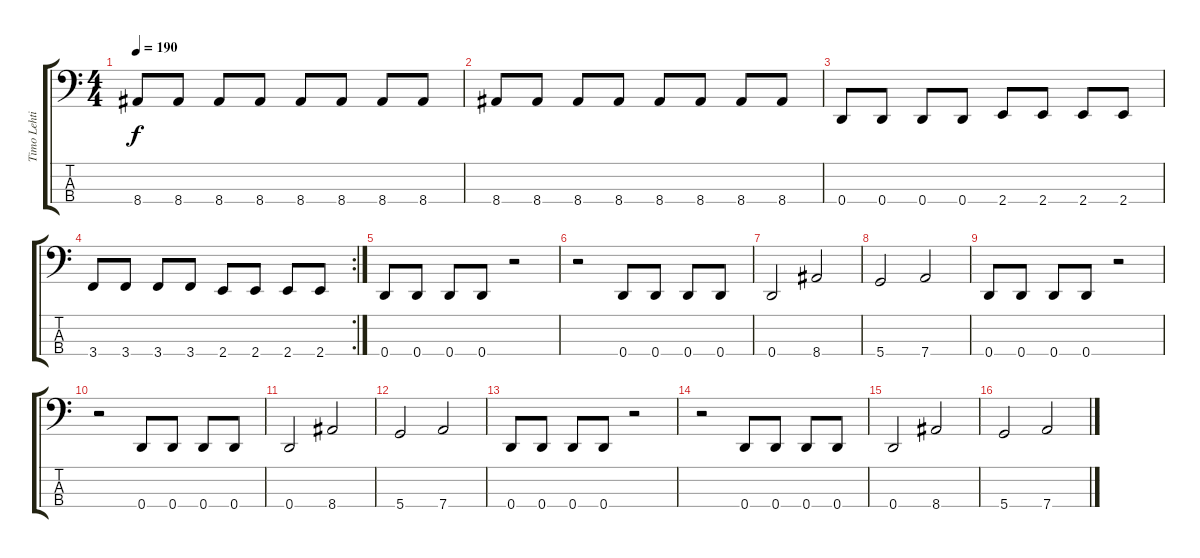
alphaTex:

\track ("Timo Lehtinen" "Timo Lehti") {instrument slapbass2}
\staff {score tabs}
\tuning (F2 C2 G1 D1) {hide}
\ts (4 4)
\tempo 190
\clef f4
\ks c
8.4.8{dy f} 8.4.8 8.4.8 8.4.8 8.4.8 8.4.8 8.4.8 8.4.8 |
8.4.8 8.4.8 8.4.8 8.4.8 8.4.8 8.4.8 8.4.8 8.4.8 |
0.4.8 0.4.8 0.4.8 0.4.8 2.4.8 2.4.8 2.4.8 2.4.8 |
\rc 2
3.4.8 3.4.8 3.4.8 3.4.8 2.4.8 2.4.8 2.4.8 2.4.8 |
0.4.8 0.4.8 0.4.8 0.4.8 r.2 |
r.2 0.4.8 0.4.8 0.4.8 0.4.8 |
0.4.2 8.4.2 |
5.4.2 7.4.2 |
0.4.8 0.4.8 0.4.8 0.4.8 r.2 |
r.2 0.4.8 0.4.8 0.4.8 0.4.8 |
0.4.2 8.4.2 |
5.4.2 7.4.2 |
0.4.8 0.4.8 0.4.8 0.4.8 r.2 |
r.2 0.4.8 0.4.8 0.4.8 0.4.8 |
0.4.2 8.4.2 |
5.4.2 7.4.2
